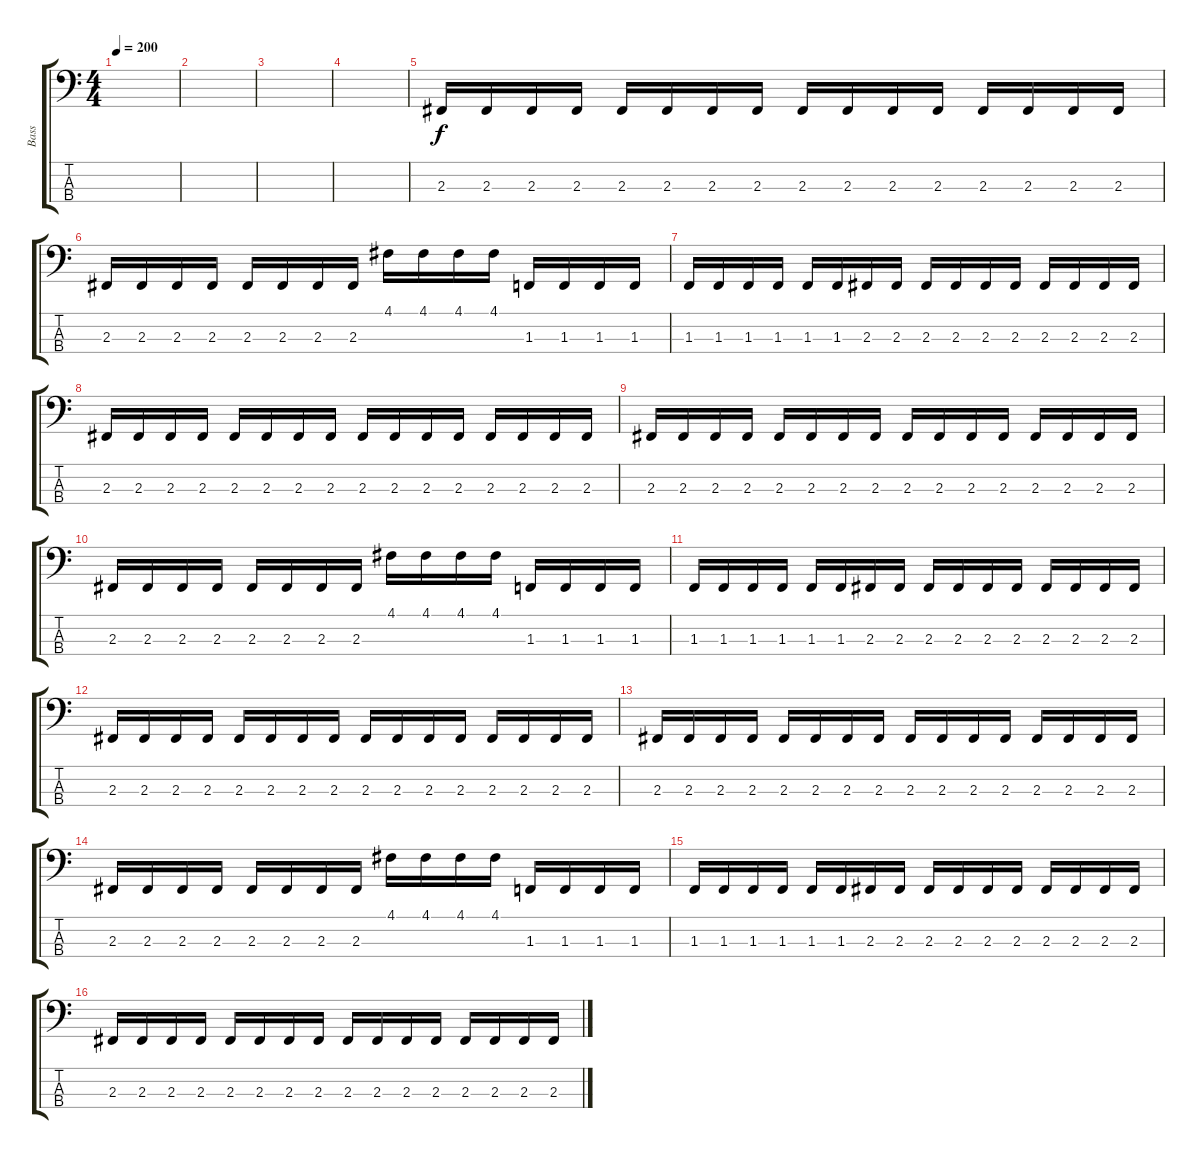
\track ("Bass" "Bass") {instrument electricbasspick}
\staff {score tabs}
\tuning (D2 A1 E1 B0) {hide}
\ts (4 4)
\tempo 200
\clef f4
\ks c
|
|
|
|
2.3.16 2.3.16 2.3.16 2.3.16 2.3.16 2.3.16 2.3.16 2.3.16 2.3.16 2.3.16 2.3.16 2.3.16 2.3.16 2.3.16 2.3.16 2.3.16 |
2.3.16 2.3.16 2.3.16 2.3.16 2.3.16 2.3.16 2.3.16 2.3.16 4.1.16 4.1.16 4.1.16 4.1.16 1.3.16 1.3.16 1.3.16 1.3.16 |
1.3.16 1.3.16 1.3.16 1.3.16 1.3.16 1.3.16 2.3.16 2.3.16 2.3.16 2.3.16 2.3.16 2.3.16 2.3.16 2.3.16 2.3.16 2.3.16 |
2.3.16 2.3.16 2.3.16 2.3.16 2.3.16 2.3.16 2.3.16 2.3.16 2.3.16 2.3.16 2.3.16 2.3.16 2.3.16 2.3.16 2.3.16 2.3.16 |
2.3.16 2.3.16 2.3.16 2.3.16 2.3.16 2.3.16 2.3.16 2.3.16 2.3.16 2.3.16 2.3.16 2.3.16 2.3.16 2.3.16 2.3.16 2.3.16 |
2.3.16 2.3.16 2.3.16 2.3.16 2.3.16 2.3.16 2.3.16 2.3.16 4.1.16 4.1.16 4.1.16 4.1.16 1.3.16 1.3.16 1.3.16 1.3.16 |
1.3.16 1.3.16 1.3.16 1.3.16 1.3.16 1.3.16 2.3.16 2.3.16 2.3.16 2.3.16 2.3.16 2.3.16 2.3.16 2.3.16 2.3.16 2.3.16 |
2.3.16 2.3.16 2.3.16 2.3.16 2.3.16 2.3.16 2.3.16 2.3.16 2.3.16 2.3.16 2.3.16 2.3.16 2.3.16 2.3.16 2.3.16 2.3.16 |
2.3.16 2.3.16 2.3.16 2.3.16 2.3.16 2.3.16 2.3.16 2.3.16 2.3.16 2.3.16 2.3.16 2.3.16 2.3.16 2.3.16 2.3.16 2.3.16 |
2.3.16 2.3.16 2.3.16 2.3.16 2.3.16 2.3.16 2.3.16 2.3.16 4.1.16 4.1.16 4.1.16 4.1.16 1.3.16 1.3.16 1.3.16 1.3.16 |
1.3.16 1.3.16 1.3.16 1.3.16 1.3.16 1.3.16 2.3.16 2.3.16 2.3.16 2.3.16 2.3.16 2.3.16 2.3.16 2.3.16 2.3.16 2.3.16 |
2.3.16 2.3.16 2.3.16 2.3.16 2.3.16 2.3.16 2.3.16 2.3.16 2.3.16 2.3.16 2.3.16 2.3.16 2.3.16 2.3.16 2.3.16 2.3.16
